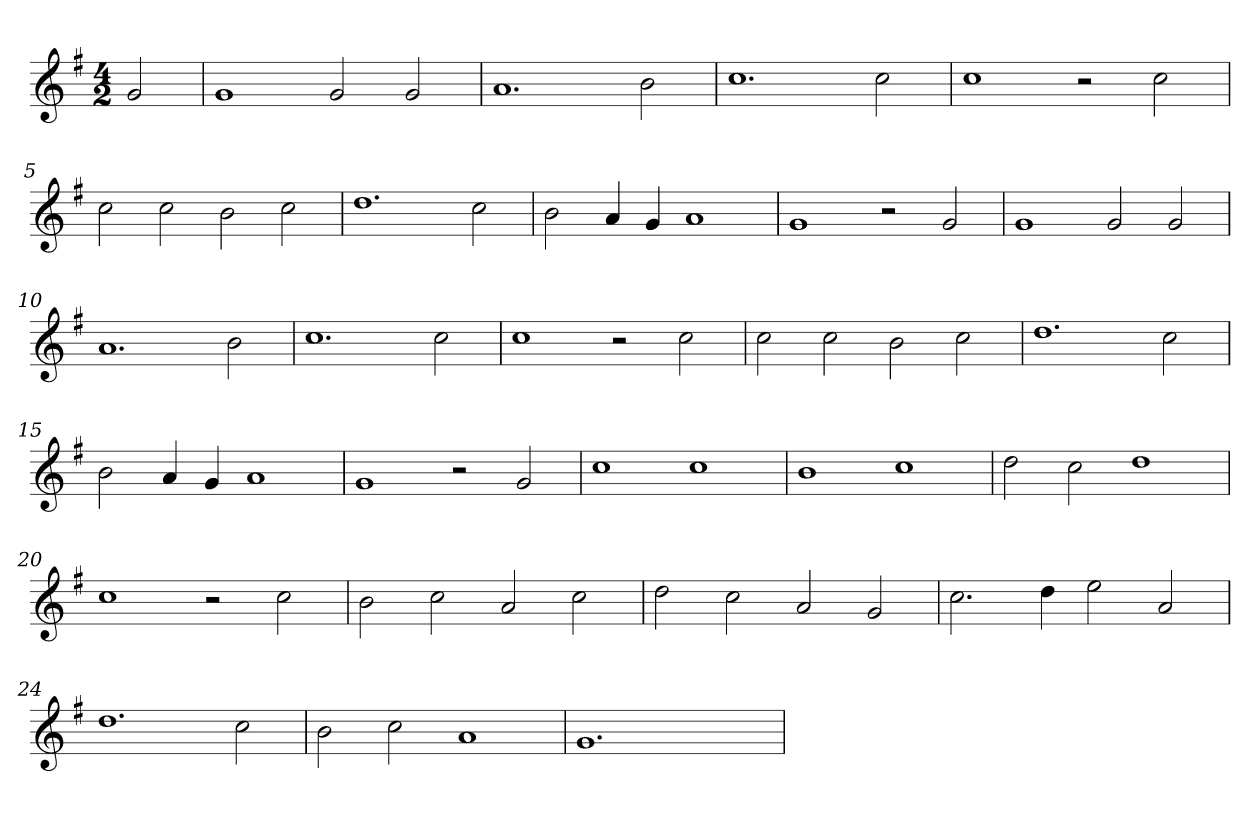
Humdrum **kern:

**kern
*part1
*staff1
*clefG2
*k[f#]
*G:
*M4/2
=
2g
=1
1g
2g
2g
=2
1.a
2b
=3
1.cc
2cc
=4
1cc
2r
2cc
=5
2cc
2cc
2b
2cc
=6
1.dd
2cc
=7
2b
4a
4g
1a
=8
1g
2r
2g
=9
1g
2g
2g
=10
1.a
2b
=11
1.cc
2cc
=12
1cc
2r
2cc
=13
2cc
2cc
2b
2cc
=14
1.dd
2cc
=15
2b
4a
4g
1a
=16
1g
2r
2g
=17
1cc
1cc
=18
1b
1cc
=19
2dd
2cc
1dd
=20
1cc
2r
2cc
=21
2b
2cc
2a
2cc
=22
2dd
2cc
2a
2g
=23
2.cc
4dd
2ee
2a
=24
1.dd
2cc
=25
2b
2cc
1a
=26
1.g
2ryy
=
*-
